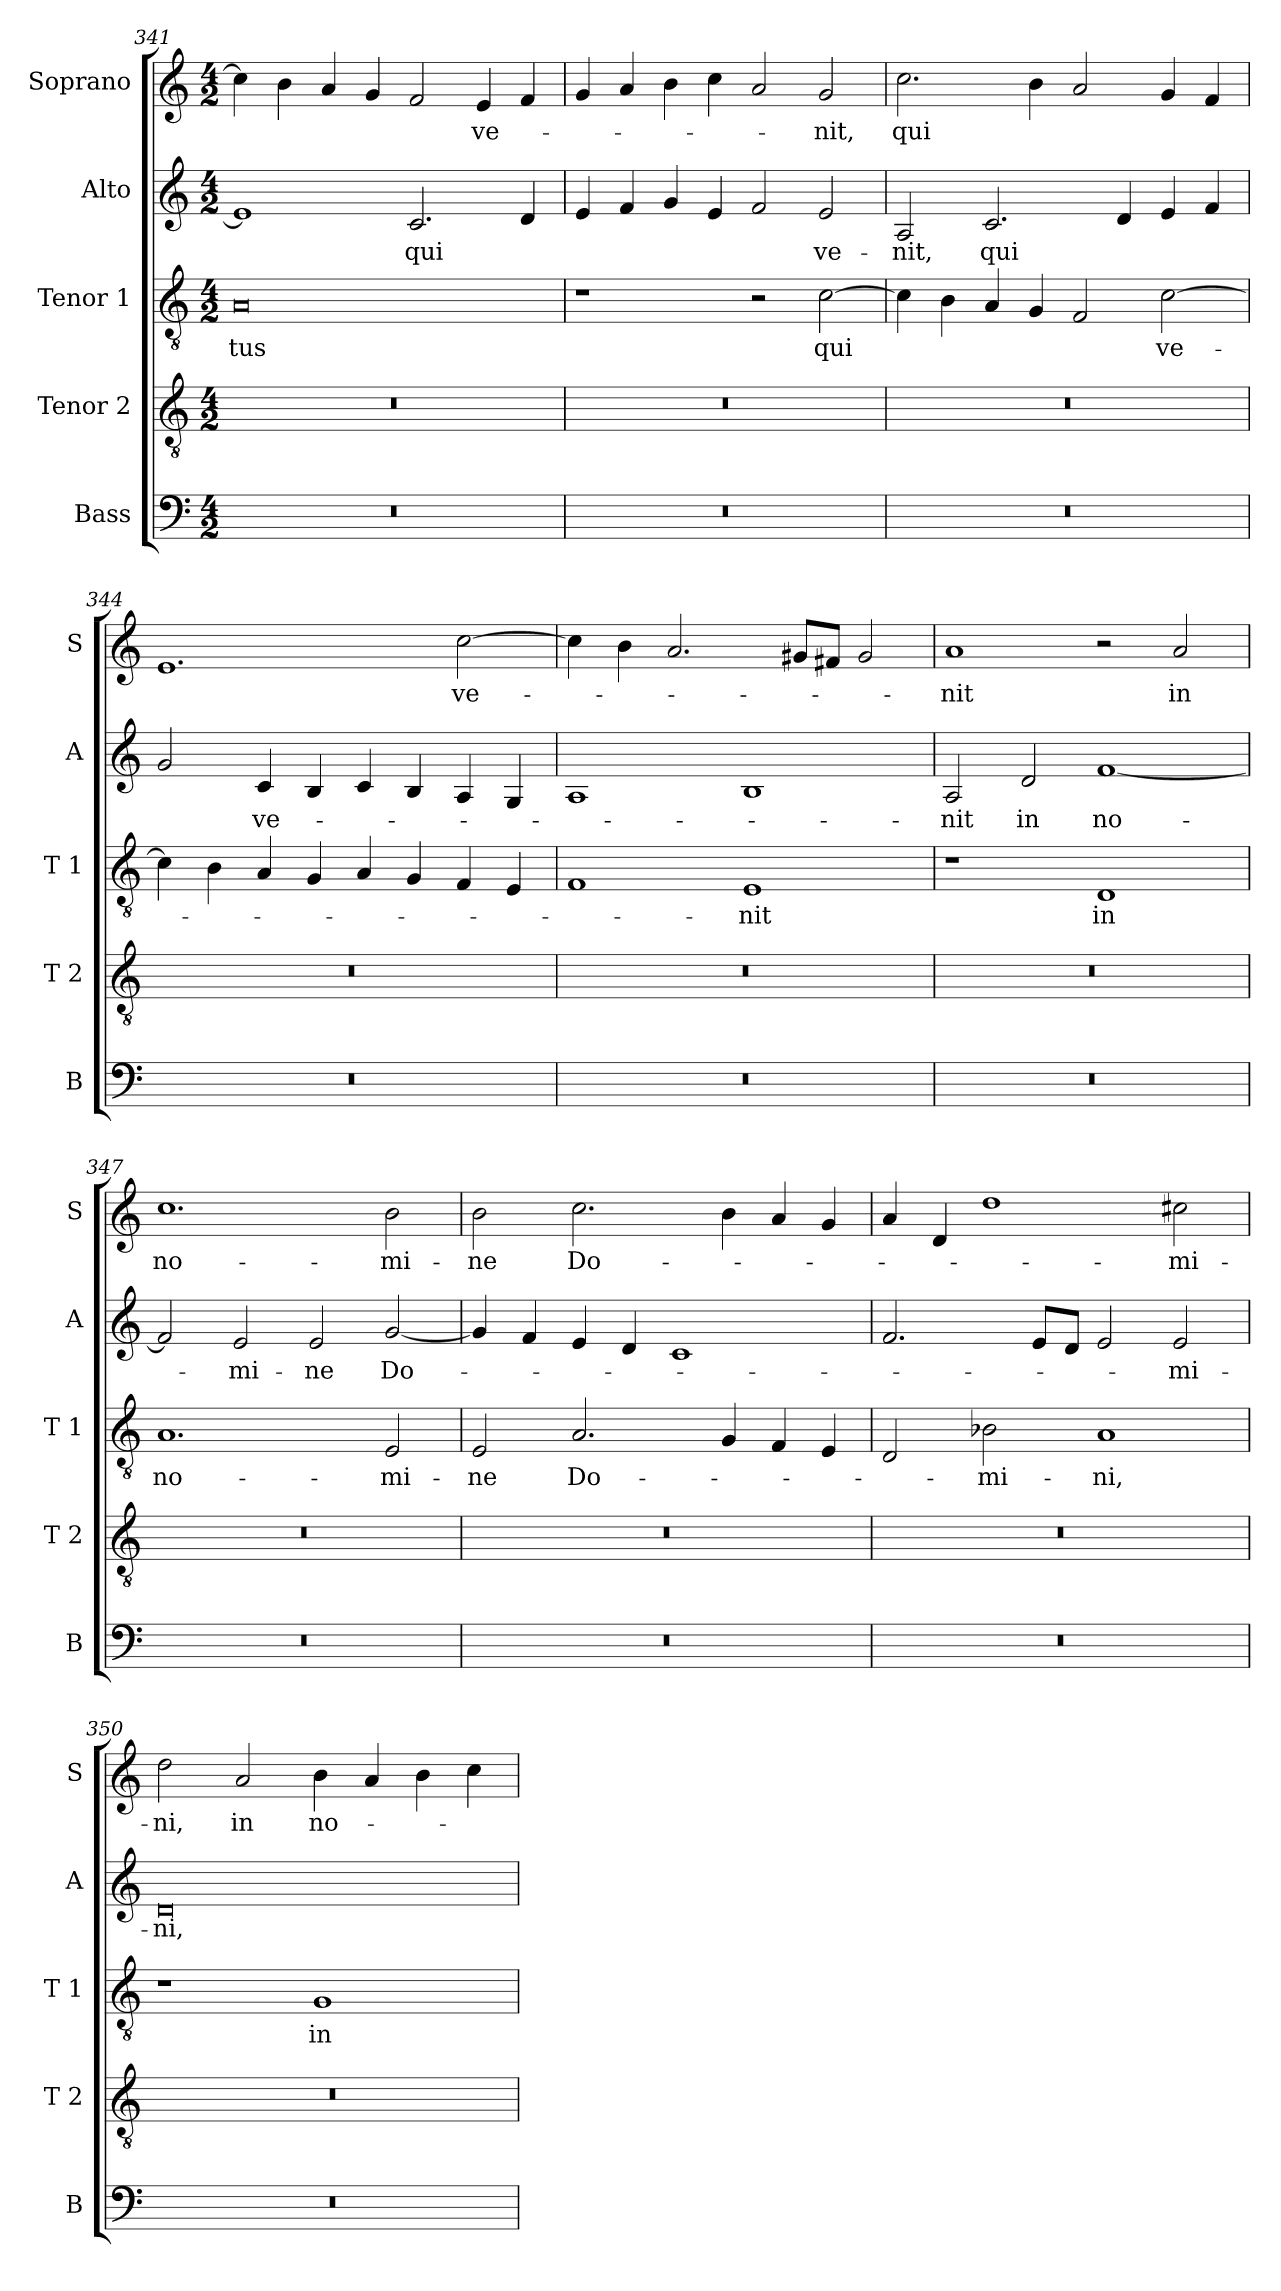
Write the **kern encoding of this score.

**kern	**kern	**kern	**text	**kern	**text	**kern	**text
*part5	*part4	*part3	*part3	*part2	*part2	*part1	*part1
*staff5	*staff4	*staff3	*staff3	*staff2	*staff2	*staff1	*staff1
*I"Bass	*I"Tenor 2	*I"Tenor 1	*	*I"Alto	*	*I"Soprano	*
*I'B	*I'T 2	*I'T 1	*	*I'A	*	*I'S	*
*clefF4	*clefGv2	*clefGv2	*	*clefG2	*	*clefG2	*
*k[]	*k[]	*k[]	*	*k[]	*	*k[]	*
*C:	*C:	*C:	*	*C:	*	*C:	*
*M4/2	*M4/2	*M4/2	*	*M4/2	*	*M4/2	*
=341	=341	=341	=341	=341	=341	=341	=341
!	!	!	!LO:LY:b:rj	!	!	!	!
0r	0r	0A	-tus	1e]	.	4cc\]	.
.	.	.	.	.	.	4b\	.
.	.	.	.	.	.	4a/	.
.	.	.	.	.	.	4g/	.
!	!	!	!	!	!LO:LY:b:cj	!	!
.	.	.	.	2.c/	qui	2f/	.
!	!	!	!	!	!	!	!LO:LY:b:cj
.	.	.	.	.	.	4e/	ve-
.	.	.	.	4d/	.	4f/	.
=342	=342	=342	=342	=342	=342	=342	=342
0r	0r	1r	.	4e/	.	4g/	.
.	.	.	.	4f/	.	4a/	.
.	.	.	.	4g/	.	4b\	.
.	.	.	.	4e/	.	4cc\	.
.	.	2r	.	2f/	.	2a/	.
!	!	!	!LO:LY:b:cj	!	!LO:LY:b:cj	!	!LO:LY:b:cj
.	.	[<2c\	qui	2e/	ve-	2g/	-nit,
!!LO:LB:g=z
=343	=343	=343	=343	=343	=343	=343	=343
!	!	!	!	!	!LO:LY:b:cj	!	!LO:LY:b:cj
0r	0r	4c\]	.	2A/	-nit,	2.cc\	qui
.	.	4B\	.	.	.	.	.
!	!	!	!	!	!LO:LY:b:cj	!	!
.	.	4A/	.	2.c/	qui	.	.
.	.	4G/	.	.	.	4b\	.
.	.	2F/	.	.	.	2a/	.
.	.	.	.	4d/	.	.	.
!	!	!	!LO:LY:b:cj	!	!	!	!
.	.	[>2c\	ve-	4e/	.	4g/	.
.	.	.	.	4f/	.	4f/	.
=344	=344	=344	=344	=344	=344	=344	=344
0r	0r	4c\]	.	2g/	.	1.e	.
.	.	4B\	.	.	.	.	.
!	!	!	!	!	!LO:LY:b:cj	!	!
.	.	4A/	.	4c/	ve-	.	.
.	.	4G/	.	4B/	.	.	.
.	.	4A/	.	4c/	.	.	.
.	.	4G/	.	4B/	.	.	.
!	!	!	!	!	!	!	!LO:LY:b:cj
.	.	4F/	.	4A/	.	[>2cc\	ve-
.	.	4E/	.	4G/	.	.	.
=345	=345	=345	=345	=345	=345	=345	=345
0r	0r	1F	.	1A	.	4cc\]	.
.	.	.	.	.	.	4b\	.
.	.	.	.	.	.	2.a/	.
!	!	!	!LO:LY:b:cj	!	!	!	!
.	.	1E	-nit	1B	.	.	.
.	.	.	.	.	.	8g#X/L	.
.	.	.	.	.	.	8f#X/J	.
.	.	.	.	.	.	2g#/	.
=346	=346	=346	=346	=346	=346	=346	=346
!	!	!	!	!	!LO:LY:b:cj	!	!LO:LY:b:cj
0r	0r	1r	.	2A/	-nit	1a	-nit
!	!	!	!	!	!LO:LY:b:cj	!	!
.	.	.	.	2d/	in	.	.
!	!	!	!LO:LY:b:cj	!	!LO:LY:b:cj	!	!
.	.	1D	in	[<1f	no-	2r	.
!	!	!	!	!	!	!	!LO:LY:b:cj
.	.	.	.	.	.	2a/	in
=347	=347	=347	=347	=347	=347	=347	=347
!	!	!	!LO:LY:b:cj	!	!	!	!LO:LY:b:cj
0r	0r	1.A	no-	2f/]	.	1.cc	no-
!	!	!	!	!	!LO:LY:b:cj	!	!
.	.	.	.	2e/	-mi-	.	.
!	!	!	!	!	!LO:LY:b:cj	!	!
.	.	.	.	2e/	-ne	.	.
!	!	!	!LO:LY:b:cj	!	!LO:LY:b:cj	!	!LO:LY:b:cj
.	.	2E/	-mi-	[<2g/	Do-	2b\	-mi-
=348	=348	=348	=348	=348	=348	=348	=348
!	!	!	!LO:LY:b:cj	!	!	!	!LO:LY:b:cj
0r	0r	2E/	-ne	4g/]	.	2b\	-ne
.	.	.	.	4f/	.	.	.
!	!	!	!LO:LY:b:cj	!	!	!	!LO:LY:b:cj
.	.	2.A/	Do-	4e/	.	2.cc\	Do-
.	.	.	.	4d/	.	.	.
.	.	.	.	1c	.	.	.
.	.	4G/	.	.	.	4b\	.
.	.	4F/	.	.	.	4a/	.
.	.	4E/	.	.	.	4g/	.
!!LO:LB:g=z
=349	=349	=349	=349	=349	=349	=349	=349
0r	0r	2D/	.	2.f/	.	4a/	.
.	.	.	.	.	.	4d/	.
!	!	!	!LO:LY:b:cj	!	!	!	!
.	.	2B-X\	-mi-	.	.	1dd	.
.	.	.	.	8e/L	.	.	.
.	.	.	.	8d/J	.	.	.
!	!	!	!LO:LY:b:cj	!	!	!	!
.	.	1A	-ni,	2e/	.	.	.
!	!	!	!	!	!LO:LY:b:cj	!	!LO:LY:b:cj
.	.	.	.	2e/	-mi-	2cc#X\	-mi-
=350	=350	=350	=350	=350	=350	=350	=350
!	!	!	!	!	!LO:LY:b:rj	!	!LO:LY:b:cj
0r	0r	1r	.	0d	-ni,	2dd\	-ni,
!	!	!	!	!	!	!	!LO:LY:b:cj
.	.	.	.	.	.	2a/	in
!	!	!	!LO:LY:b:cj	!	!	!	!LO:LY:b:cj
.	.	1G	in	.	.	4b\	no-
.	.	.	.	.	.	4a/	.
.	.	.	.	.	.	4b\	.
.	.	.	.	.	.	4cc\	.
=	=	=	=	=	=	=	=
*-	*-	*-	*-	*-	*-	*-	*-
